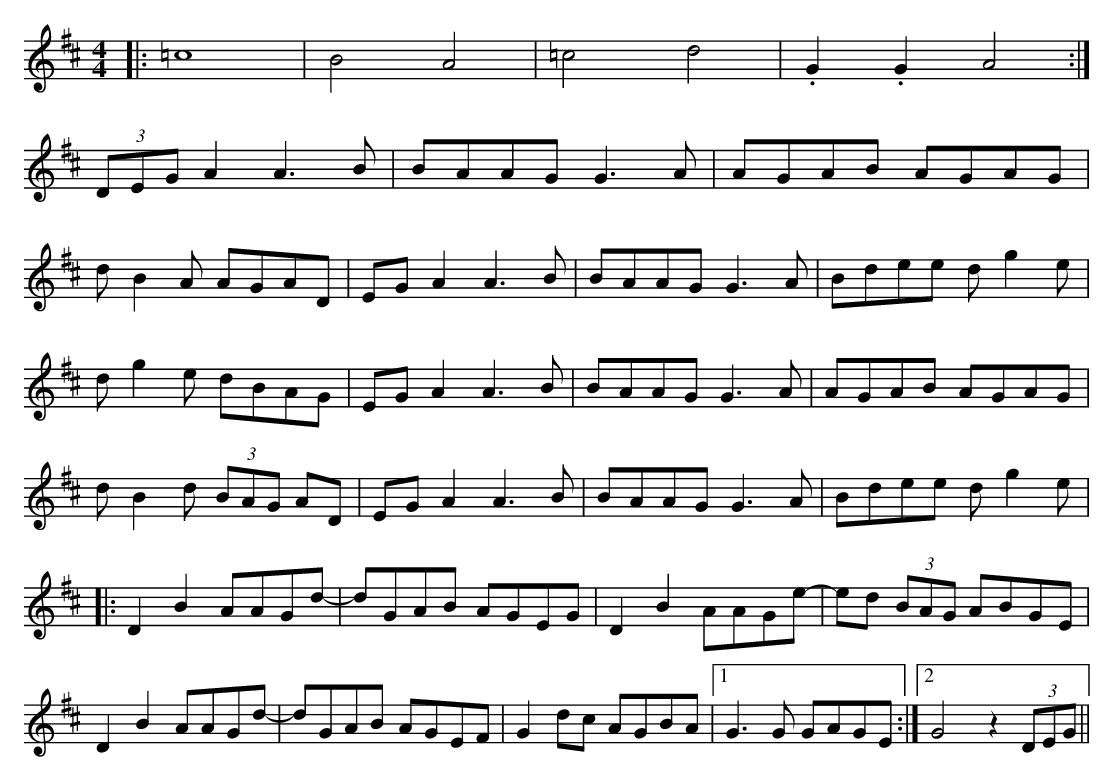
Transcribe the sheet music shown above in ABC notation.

X:1
M:4/4
K:D
|:=c8|B4 A4|=c4 d4|.G2 .G2 A4:|
(3DEG A2 A3 B|BAAG G3 A|AGAB AGAG|
d B2 A AGAD|EG A2 A3 B|BAAG G3 A|Bdee d g2 e|
d g2 e dBAG|EG A2 A3 B|BAAG G3 A|AGAB AGAG|
d B2 d (3BAG AD|EG A2 A3 B|BAAG G3 A|Bdee d g2 e|
|:D2 B2 AAGd-|dGAB AGEG|D2 B2 AAGe-|ed (3BAG ABGE|
D2 B2 AAGd-|dGAB AGEF|G2 dc AGBA|1 G3 G GAGE:|2 G4 z2 (3DEG||
